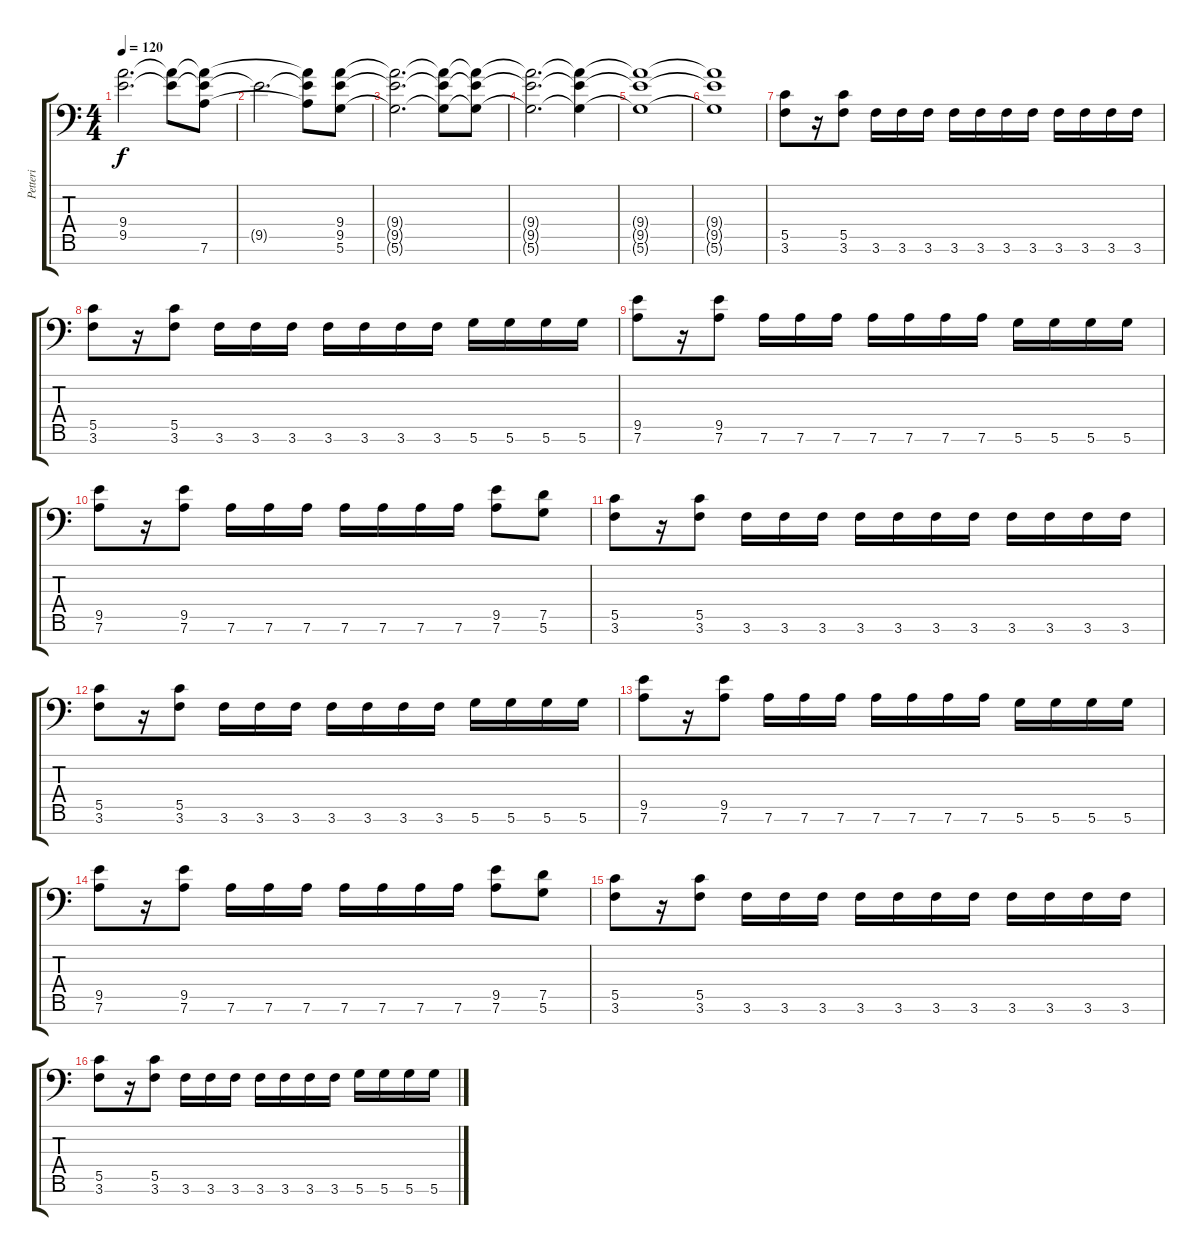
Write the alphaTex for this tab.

\track ("Petteri" "Petteri") {instrument distortionguitar}
\staff {score tabs}
\tuning (D4 A3 F3 C3 G2 D2 G1) {hide}
\ts (4 4)
\tempo 120
\clef f4
\ks c
(9.4{t} 9.5{t}).2{d dy f} (9.4{t} 9.5{t}).8 (9.4{t} 9.5{t} 7.6{t}).8 |
9.5{t}.2{d} (9.4{t} 9.5{t} 7.6{t}).8 (9.4 9.5 5.6).8 |
(9.4{t} 9.5{t} 5.6{t}).2{d} (9.4{t} 9.5{t} 5.6{t}).8 (9.4{t} 9.5{t} 5.6{t}).8 |
(9.4{t} 9.5{t} 5.6{t}).2{d} (9.4{t} 9.5{t} 5.6{t}).4 |
(9.4{t} 9.5{t} 5.6{t}).1 |
(9.4{t} 9.5{t} 5.6{t}).1 |
(5.5 3.6).8 r.16 (5.5 3.6).8 3.6.16 3.6.16 3.6.16 3.6.16 3.6.16 3.6.16 3.6.16 3.6.16 3.6.16 3.6.16 3.6.16 |
(5.5 3.6).8 r.16 (5.5 3.6).8 3.6.16 3.6.16 3.6.16 3.6.16 3.6.16 3.6.16 3.6.16 5.6.16 5.6.16 5.6.16 5.6.16 |
(9.5 7.6).8 r.16 (9.5 7.6).8 7.6.16 7.6.16 7.6.16 7.6.16 7.6.16 7.6.16 7.6.16 5.6.16 5.6.16 5.6.16 5.6.16 |
(9.5 7.6).8 r.16 (9.5 7.6).8 7.6.16 7.6.16 7.6.16 7.6.16 7.6.16 7.6.16 7.6.16 (9.5 7.6).8 (7.5 5.6).8 |
(5.5 3.6).8 r.16 (5.5 3.6).8 3.6.16 3.6.16 3.6.16 3.6.16 3.6.16 3.6.16 3.6.16 3.6.16 3.6.16 3.6.16 3.6.16 |
(5.5 3.6).8 r.16 (5.5 3.6).8 3.6.16 3.6.16 3.6.16 3.6.16 3.6.16 3.6.16 3.6.16 5.6.16 5.6.16 5.6.16 5.6.16 |
(9.5 7.6).8 r.16 (9.5 7.6).8 7.6.16 7.6.16 7.6.16 7.6.16 7.6.16 7.6.16 7.6.16 5.6.16 5.6.16 5.6.16 5.6.16 |
(9.5 7.6).8 r.16 (9.5 7.6).8 7.6.16 7.6.16 7.6.16 7.6.16 7.6.16 7.6.16 7.6.16 (9.5 7.6).8 (7.5 5.6).8 |
(5.5 3.6).8 r.16 (5.5 3.6).8 3.6.16 3.6.16 3.6.16 3.6.16 3.6.16 3.6.16 3.6.16 3.6.16 3.6.16 3.6.16 3.6.16 |
(5.5 3.6).8 r.16 (5.5 3.6).8 3.6.16 3.6.16 3.6.16 3.6.16 3.6.16 3.6.16 3.6.16 5.6.16 5.6.16 5.6.16 5.6.16
